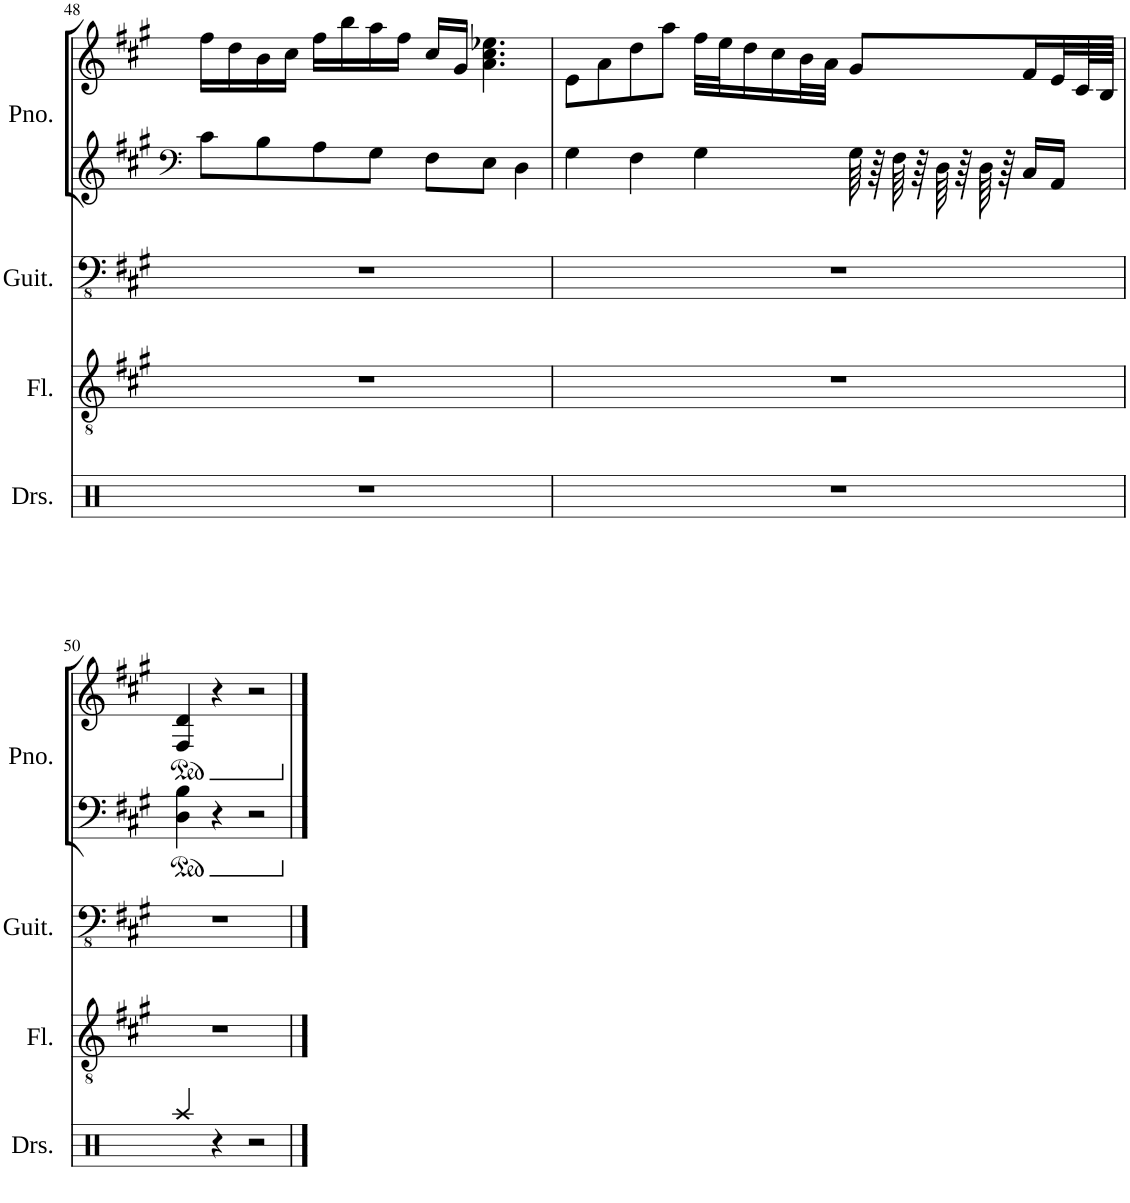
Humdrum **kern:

**kern	**kern	**kern	**kern	**kern
*part4	*part3	*part2	*part1	*part1
*staff5	*staff4	*staff3	*staff2	*staff1
*I"Drumset	*I"Flute	*I"Guitar	*I"Piano	*
*I'Drs.	*I'Fl.	*I'Guit.	*I'Pno.	*
!!LO:PB:g=z
*clefX	*clefGv2	*clefFv4	*clefF4	*clefG2
*k[]	*k[f#c#g#]	*k[f#c#g#]	*k[f#c#g#]	*k[f#c#g#]
*M4/4	*M4/4	*M4/4	*M4/4	*M4/4
=48	=48	=48	=48	=48
1r	1r	1r	8c#\L	16ff#\LL
.	.	.	.	16dd\
.	.	.	8B\	16b\
.	.	.	.	16cc#\JJ
.	.	.	8A\	16ff#\LL
.	.	.	.	16bb\
.	.	.	8G#\J	16aa\
.	.	.	.	16ff#\JJ
.	.	.	8F#\L	16cc#/LL
.	.	.	.	16g#/JJ
.	.	.	8E\J	4.a\ 4.cc#\ 4.ee-X\
.	.	.	4D\	.
=49	=49	=49	=49	=49
1r	1r	1r	4G#\	8e\L
.	.	.	.	8a\
.	.	.	4F#\	8dd\
.	.	.	.	8aa\J
.	.	.	4G#\	32ff#\LLL
.	.	.	.	32ee\J
.	.	.	.	16dd\
.	.	.	.	16cc#\
.	.	.	.	32b\L
.	.	.	.	32a\JJJ
.	.	.	64G#\	8g#/L
.	.	.	64r	.
.	.	.	64F#\	.
.	.	.	64r	.
.	.	.	64D\	.
.	.	.	64r	.
.	.	.	64D\	.
.	.	.	64r	.
.	.	.	16C#/LL	16f#/L
.	.	.	16AA/JJ	32e/L
.	.	.	.	64c#/L
.	.	.	.	64B/JJJJ
!!LO:LB:g=z
=50	=50	=50	=50	=50
*	*	*	*	*ped
4Raa/	1r	1r	4D\ 4B\	4F#/ 4d/
4r	.	.	4r	4r
2r	.	.	2r	2r
*	*	*	*	*Xped
==	==	==	==	==
*-	*-	*-	*-	*-
